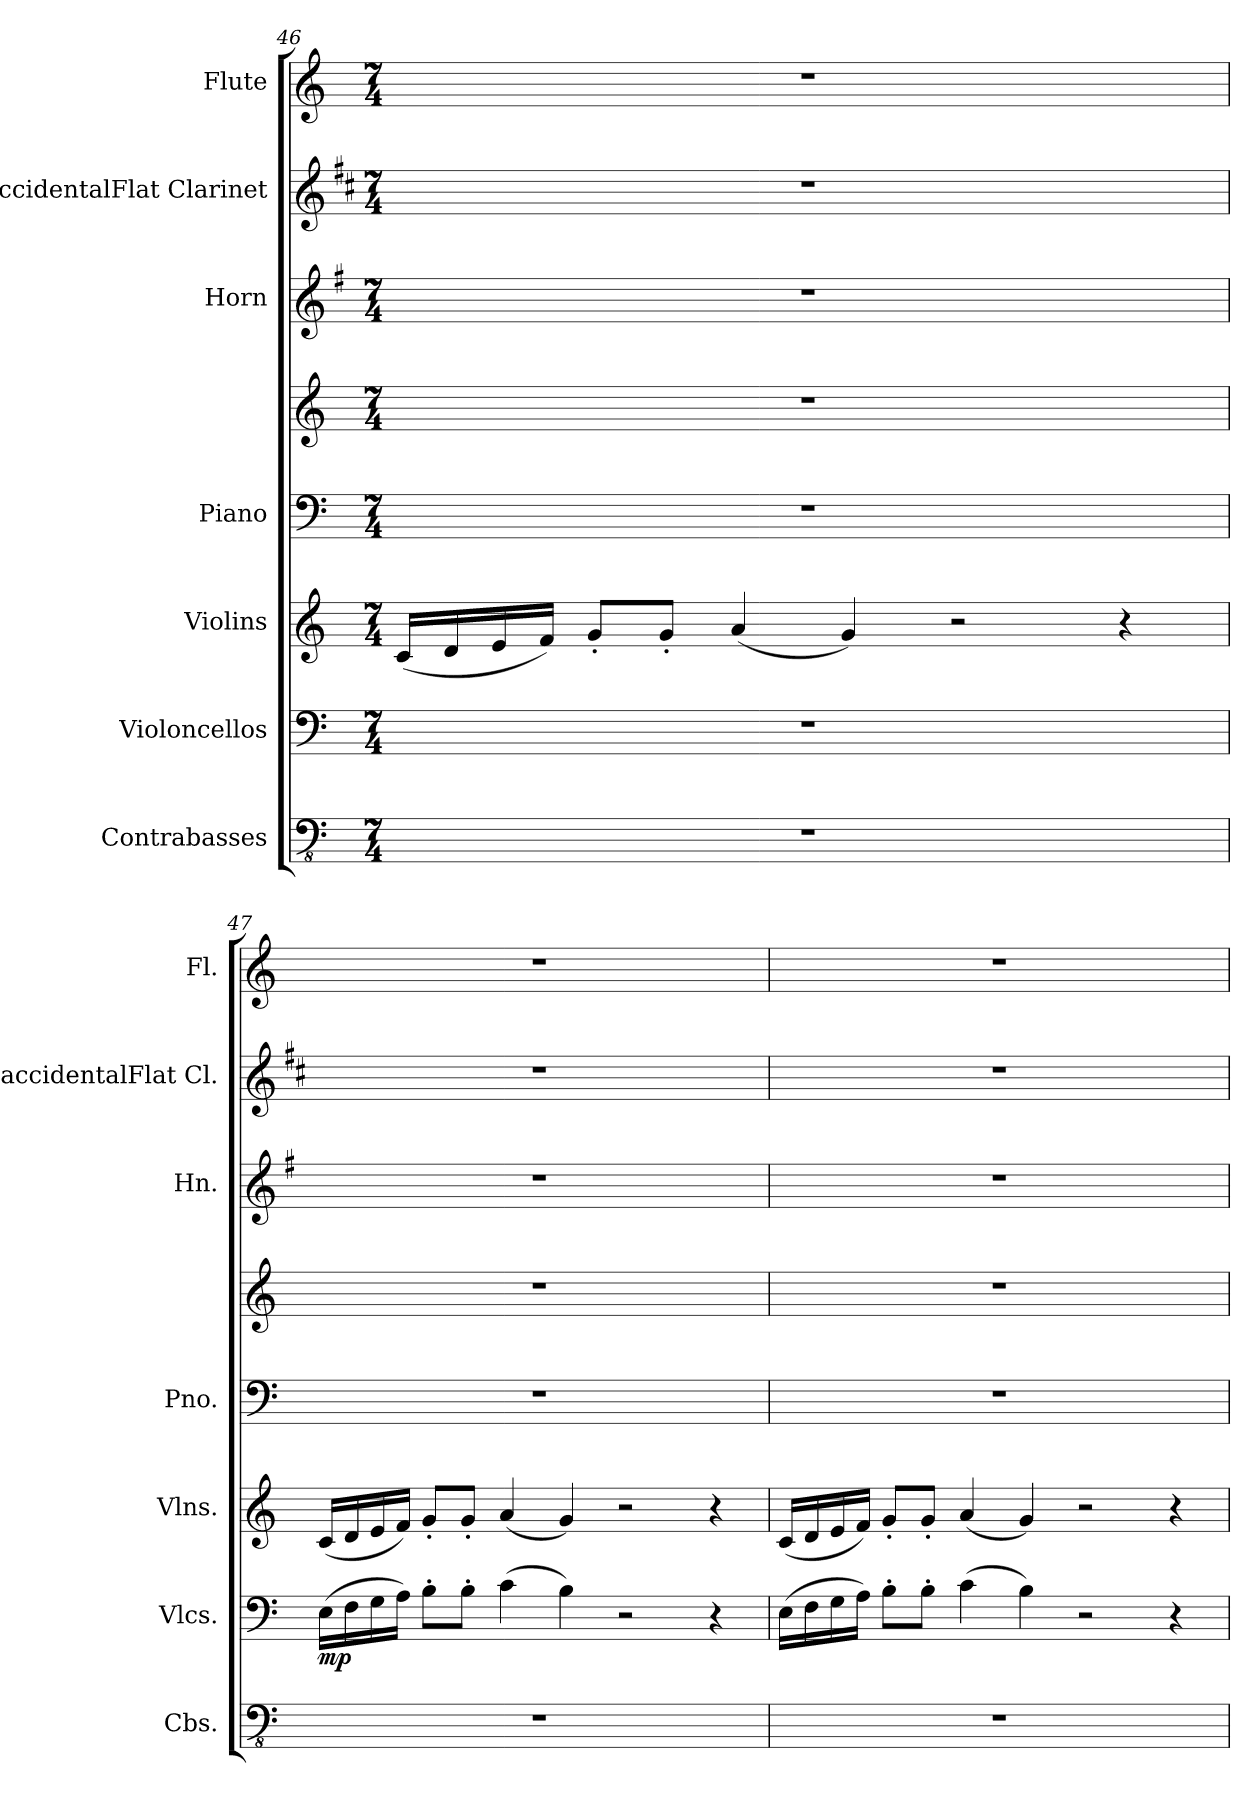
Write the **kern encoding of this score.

**kern	**kern	**dynam	**kern	**kern	**kern	**kern	**kern	**kern
*part7	*part6	*part6	*part5	*part4	*part4	*part3	*part2	*part1
*staff8	*staff7	*staff7	*staff6	*staff5	*staff4	*staff3	*staff2	*staff1
*I"Contrabasses	*I"Violoncellos	*	*I"Violins	*I"Piano	*	*I"Horn	*I"BaccidentalFlat Clarinet	*I"Flute
*I'Cbs.	*I'Vlcs.	*	*I'Vlns.	*I'Pno.	*	*I'Hn.	*I'BaccidentalFlat Cl.	*I'Fl.
*clefFv4	*clefF4	*	*clefG2	*clefF4	*clefG2	*clefG2	*clefG2	*clefG2
*	*	*	*	*	*	*ITrd4c7	*ITrd1c2	*
*k[]	*k[]	*	*k[]	*k[]	*k[]	*k[]	*k[]	*k[]
*M7/4	*M7/4	*	*M7/4	*M7/4	*M7/4	*M7/4	*M7/4	*M7/4
=46	=46	=46	=46	=46	=46	=46	=46	=46
1..r	1..r	.	(16c/LL	1..r	1..r	1..r	1..r	1..r
.	.	.	16d/	.	.	.	.	.
.	.	.	16e/	.	.	.	.	.
.	.	.	16f/JJ)	.	.	.	.	.
.	.	.	8g'/L	.	.	.	.	.
.	.	.	8g'/J	.	.	.	.	.
.	.	.	(4a/	.	.	.	.	.
.	.	.	4g/)	.	.	.	.	.
.	.	.	2r	.	.	.	.	.
.	.	.	4r	.	.	.	.	.
=47	=47	=47	=47	=47	=47	=47	=47	=47
!	!	!LO:DY:b	!	!	!	!	!	!
1..r	(16E\LL	mp	(16c/LL	1..r	1..r	1..r	1..r	1..r
.	16F\	.	16d/	.	.	.	.	.
.	16G\	.	16e/	.	.	.	.	.
.	16A\JJ)	.	16f/JJ)	.	.	.	.	.
.	8B'\L	.	8g'/L	.	.	.	.	.
.	8B'\J	.	8g'/J	.	.	.	.	.
.	(4c\	.	(4a/	.	.	.	.	.
.	4B\)	.	4g/)	.	.	.	.	.
.	2r	.	2r	.	.	.	.	.
.	4r	.	4r	.	.	.	.	.
=48	=48	=48	=48	=48	=48	=48	=48	=48
1..r	(16E\LL	.	(16c/LL	1..r	1..r	1..r	1..r	1..r
.	16F\	.	16d/	.	.	.	.	.
.	16G\	.	16e/	.	.	.	.	.
.	16A\JJ)	.	16f/JJ)	.	.	.	.	.
.	8B'\L	.	8g'/L	.	.	.	.	.
.	8B'\J	.	8g'/J	.	.	.	.	.
.	(4c\	.	(4a/	.	.	.	.	.
.	4B\)	.	4g/)	.	.	.	.	.
.	2r	.	2r	.	.	.	.	.
.	4r	.	4r	.	.	.	.	.
=	=	=	=	=	=	=	=	=
*-	*-	*-	*-	*-	*-	*-	*-	*-
